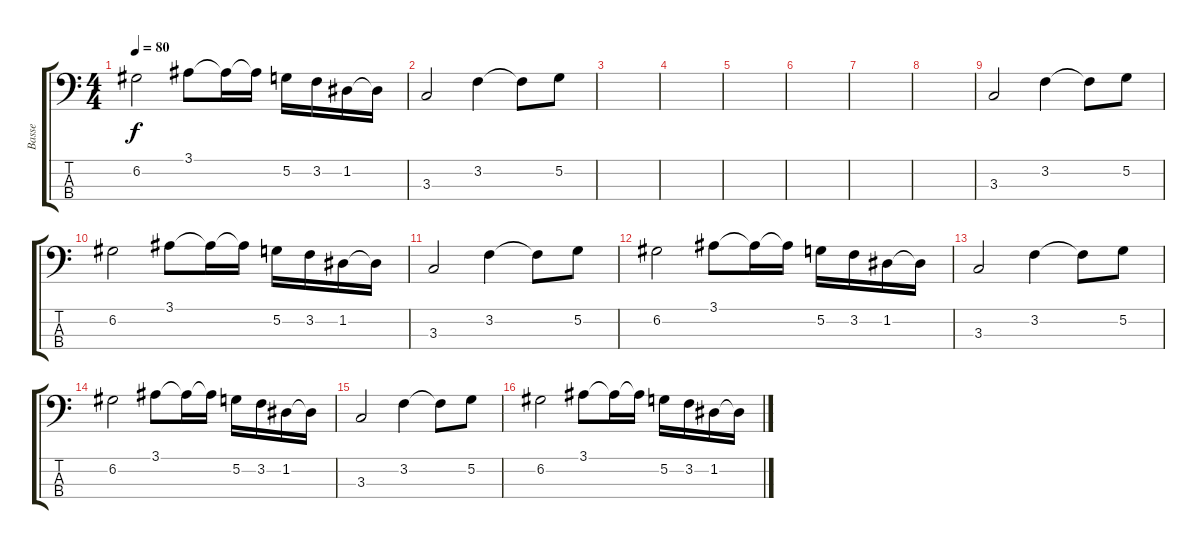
\track ("Basse" "Basse") {instrument electricbassfinger}
\staff {score tabs}
\tuning (G2 D2 A1 E1) {hide}
\ts (4 4)
\tempo 80
\clef f4
\ks c
6.2.2{dy f} 3.1.8 3.1{t}.16 3.1{t}.16 5.2.16 3.2.16 1.2.16 1.2{t}.16 |
3.3.2 3.2.4 3.2{t}.8 5.2.8 |
|
|
|
|
|
|
3.3.2 3.2.4 3.2{t}.8 5.2.8 |
6.2.2 3.1.8 3.1{t}.16 3.1{t}.16 5.2.16 3.2.16 1.2.16 1.2{t}.16 |
3.3.2 3.2.4 3.2{t}.8 5.2.8 |
6.2.2 3.1.8 3.1{t}.16 3.1{t}.16 5.2.16 3.2.16 1.2.16 1.2{t}.16 |
3.3.2 3.2.4 3.2{t}.8 5.2.8 |
6.2.2 3.1.8 3.1{t}.16 3.1{t}.16 5.2.16 3.2.16 1.2.16 1.2{t}.16 |
3.3.2 3.2.4 3.2{t}.8 5.2.8 |
6.2.2 3.1.8 3.1{t}.16 3.1{t}.16 5.2.16 3.2.16 1.2.16 1.2{t}.16
